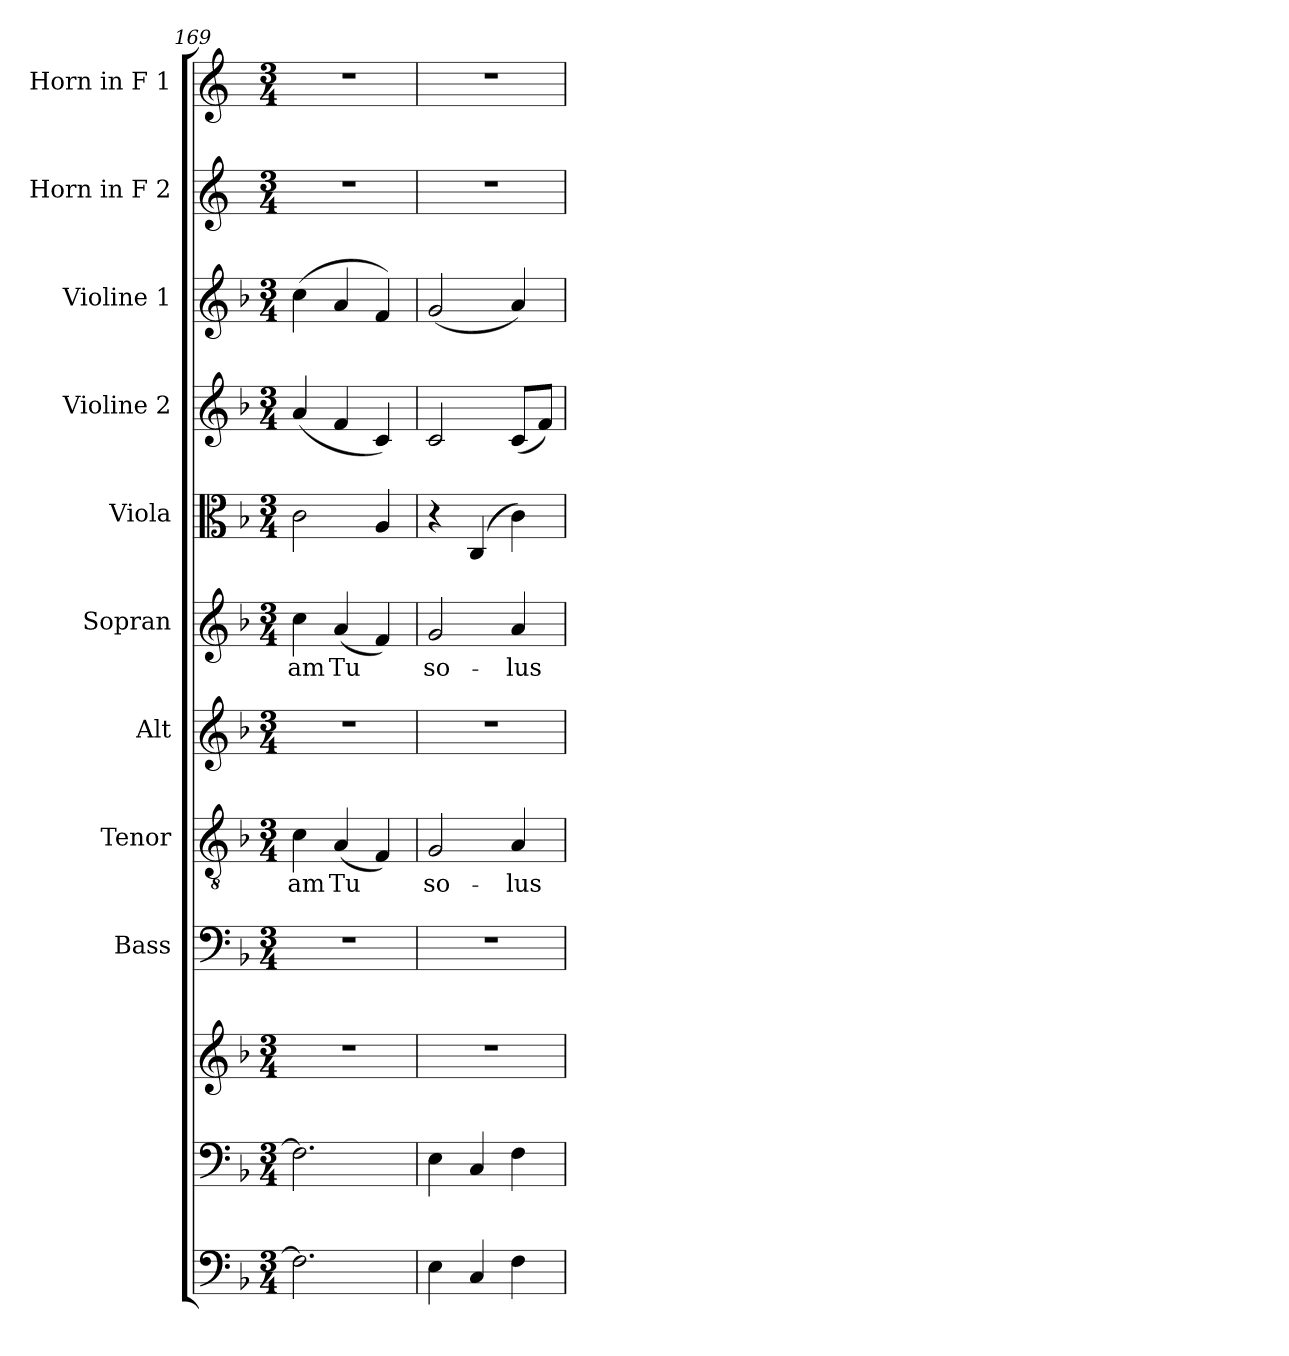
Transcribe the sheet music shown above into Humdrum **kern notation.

**kern	**kern	**kern	**kern	**kern	**text	**kern	**kern	**text	**kern	**kern	**kern	**kern	**kern
*part11	*part10	*part10	*part9	*part8	*part8	*part7	*part6	*part6	*part5	*part4	*part3	*part2	*part1
*staff12	*staff11	*staff10	*staff9	*staff8	*staff8	*staff7	*staff6	*staff6	*staff5	*staff4	*staff3	*staff2	*staff1
*	*	*	*I"Bass	*I"Tenor	*	*I"Alt	*I"Sopran	*	*I"Viola	*I"Violine 2	*I"Violine 1	*I"Horn in F 2	*I"Horn in F 1
*	*	*	*I'B.	*I'T.	*	*I'A.	*I'S.	*	*I'Vla.	*I'Vl. 2	*I'Vl. 1	*	*
!!LO:PB:g=z
*clefF4	*clefF4	*clefG2	*clefF4	*clefGv2	*	*clefG2	*clefG2	*	*clefC3	*clefG2	*clefG2	*clefG2	*clefG2
*ITrd7c12	*	*	*	*	*	*	*	*	*	*	*	*ITrd4c7	*ITrd4c7
*k[b-]	*k[b-]	*k[b-]	*k[b-]	*k[b-]	*	*k[b-]	*k[b-]	*	*k[b-]	*k[b-]	*k[b-]	*k[b-]	*k[b-]
*F:	*F:	*F:	*F:	*F:	*	*F:	*F:	*	*F:	*F:	*F:	*F:	*F:
*M3/4	*M3/4	*M3/4	*M3/4	*M3/4	*	*M3/4	*M3/4	*	*M3/4	*M3/4	*M3/4	*M3/4	*M3/4
=169	=169	=169	=169	=169	=169	=169	=169	=169	=169	=169	=169	=169	=169
!	!	!	!	!	!LO:LY:b	!	!	!LO:LY:b	!	!	!	!	!
2.FF\]	2.F\]	2.r	2.r	4c\	-am	2.r	4cc\	-am	2c\	(<4a/	(>4cc\	2.r	2.r
!	!	!	!	!	!LO:LY:b	!	!	!LO:LY:b	!	!	!	!	!
.	.	.	.	(<4A/	Tu	.	(<4a/	Tu	.	4f/	4a/	.	.
.	.	.	.	4F/)	.	.	4f/)	.	4A/	4c/)	4f/)	.	.
=170	=170	=170	=170	=170	=170	=170	=170	=170	=170	=170	=170	=170	=170
!	!	!	!	!	!LO:LY:b	!	!	!LO:LY:b	!	!	!	!	!
4EE\	4E\	2.r	2.r	2G/	so-	2.r	2g/	so-	4r	2c/	(<2g/	2.r	2.r
4CC/	4C/	.	.	.	.	.	.	.	(4C/	.	.	.	.
!	!	!	!	!	!LO:LY:b	!	!	!LO:LY:b	!	!	!	!	!
4FF\	4F\	.	.	4A/	-lus	.	4a/	-lus	4c\)	(<8c/L	4a/)	.	.
.	.	.	.	.	.	.	.	.	.	8f/J)	.	.	.
=	=	=	=	=	=	=	=	=	=	=	=	=	=
*-	*-	*-	*-	*-	*-	*-	*-	*-	*-	*-	*-	*-	*-
